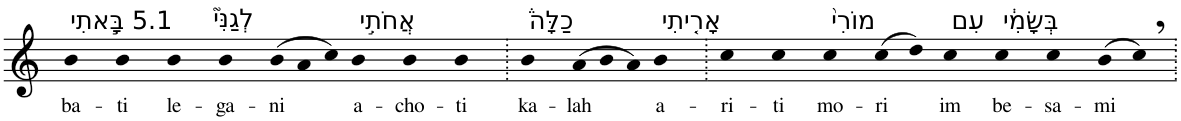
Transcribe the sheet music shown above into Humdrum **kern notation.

**kern	**text
*part1	*part1
*staff1	*staff1
*I"Piano	*
*I'Pno	*
*clefG2	*
*k[]	*
=1	=1
!LO:TX:a:t=5.1 בָּ֣אתִי	!
!	!LO:LY:b
4b	ba-
!	!LO:LY:b
4b	-ti
!LO:TX:a:t=לְגַנִּי֮	!
!	!LO:LY:b
4b	le-
!	!LO:LY:b
4b	-ga-
*Xtuplet	*
!	!LO:LY:b
(>12b	-ni
12a	.
12cc)	.
!LO:TX:a:t=אֲחֹתִ֣י	!
!	!LO:LY:b
4b	a-
!	!LO:LY:b
4b	-cho-
!	!LO:LY:b
4b	-ti
=2.	=2.
!LO:TX:a:t=כַלָּה֒	!
!	!LO:LY:b
4b	ka-
!	!LO:LY:b
(>12a	-lah
12b	.
12a)	.
!LO:TX:a:t=אָרִ֤יתִי	!
!	!LO:LY:b
4b	a-
=3.	=3.
!	!LO:LY:b
4cc	-ri-
!	!LO:LY:b
4cc	-ti
!LO:TX:a:t=מוֹרִי֙	!
!	!LO:LY:b
4cc	mo-
!	!LO:LY:b
(>8cc	-ri
8dd)	.
!LO:TX:a:t=עִם	!
!	!LO:LY:b
4cc	im
!LO:TX:a:t=בְּשָׂמִ֔י	!
!	!LO:LY:b
4cc	be-
!	!LO:LY:b
4cc	-sa-
!	!LO:LY:b
(>8b	-mi
8cc,)	.
=.	=.
*-	*-
